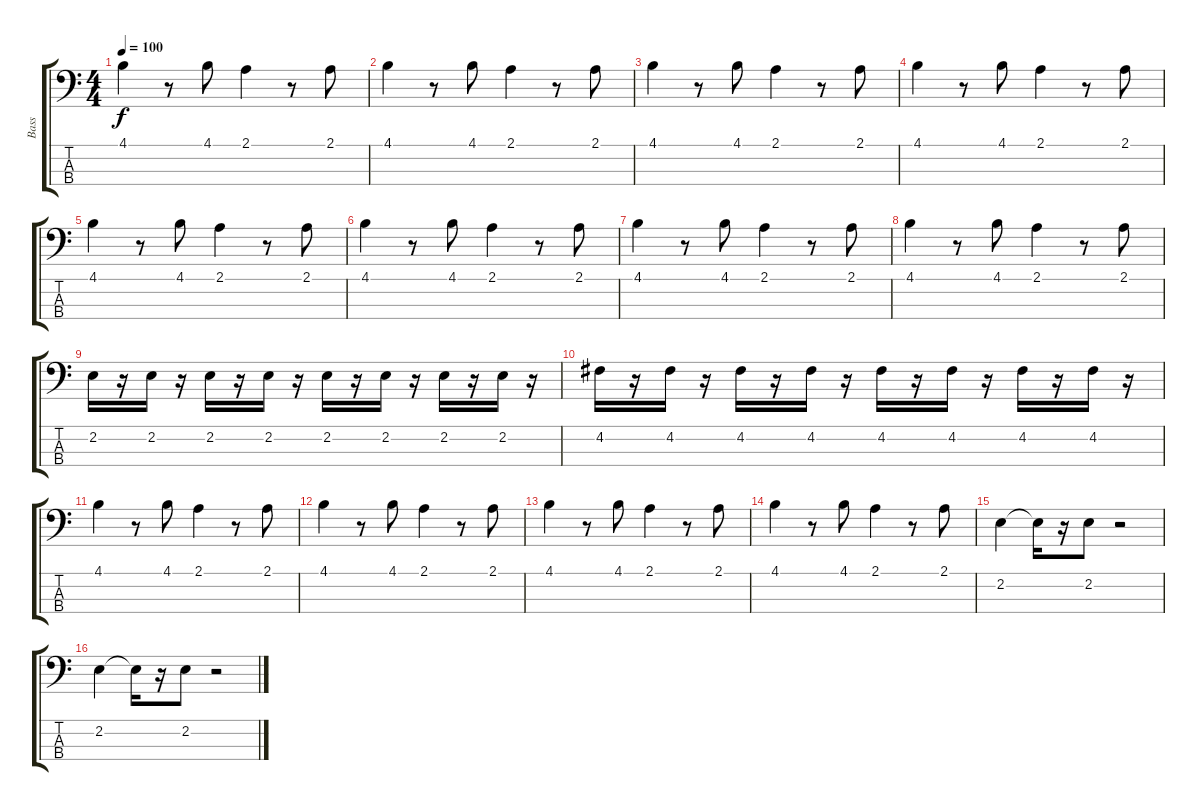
\track ("Bass" "Bass") {instrument acousticbass}
\staff {score tabs}
\tuning (G2 D2 A1 E1) {hide}
\ts (4 4)
\tempo 100
\clef f4
\ks c
4.1.4{dy f} r.8 4.1.8 2.1.4 r.8 2.1.8 |
4.1.4 r.8 4.1.8 2.1.4 r.8 2.1.8 |
4.1.4 r.8 4.1.8 2.1.4 r.8 2.1.8 |
4.1.4 r.8 4.1.8 2.1.4 r.8 2.1.8 |
4.1.4 r.8 4.1.8 2.1.4 r.8 2.1.8 |
4.1.4 r.8 4.1.8 2.1.4 r.8 2.1.8 |
4.1.4 r.8 4.1.8 2.1.4 r.8 2.1.8 |
4.1.4 r.8 4.1.8 2.1.4 r.8 2.1.8 |
2.2.16 r.16 2.2.16 r.16 2.2.16 r.16 2.2.16 r.16 2.2.16 r.16 2.2.16 r.16 2.2.16 r.16 2.2.16 r.16 |
4.2.16 r.16 4.2.16 r.16 4.2.16 r.16 4.2.16 r.16 4.2.16 r.16 4.2.16 r.16 4.2.16 r.16 4.2.16 r.16 |
4.1.4 r.8 4.1.8 2.1.4 r.8 2.1.8 |
4.1.4 r.8 4.1.8 2.1.4 r.8 2.1.8 |
4.1.4 r.8 4.1.8 2.1.4 r.8 2.1.8 |
4.1.4 r.8 4.1.8 2.1.4 r.8 2.1.8 |
2.2.4 2.2{t}.16 r.16 2.2.8 r.2 |
2.2.4 2.2{t}.16 r.16 2.2.8 r.2
